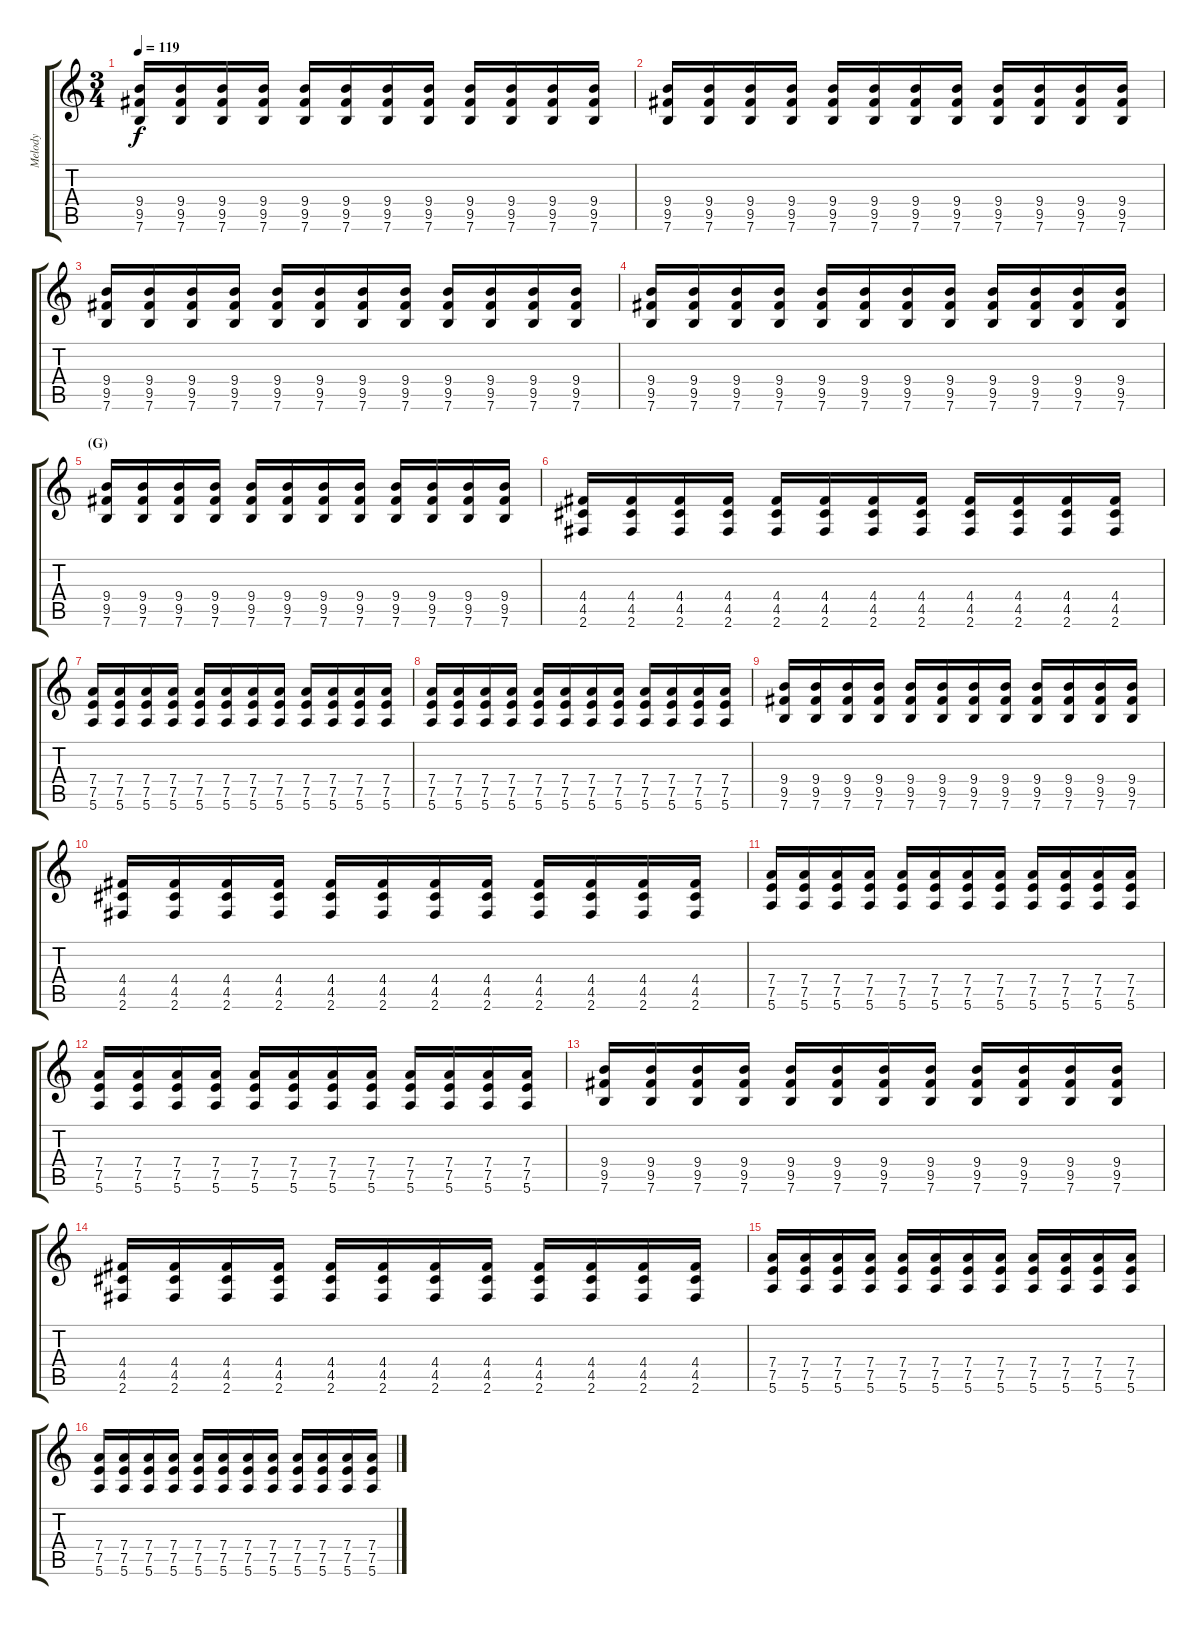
\track ("Melody" "Melody") {instrument electricguitarjazz}
\staff {score tabs}
\tuning (E4 B3 G3 D3 A2 E2) {hide}
\ts (3 4)
\tempo 119
\clef g2
\ks c
(9.4 9.5 7.6).16{dy f} (9.4 9.5 7.6).16 (9.4 9.5 7.6).16 (9.4 9.5 7.6).16 (9.4 9.5 7.6).16 (9.4 9.5 7.6).16 (9.4 9.5 7.6).16 (9.4 9.5 7.6).16 (9.4 9.5 7.6).16 (9.4 9.5 7.6).16 (9.4 9.5 7.6).16 (9.4 9.5 7.6).16 |
(9.4 9.5 7.6).16 (9.4 9.5 7.6).16 (9.4 9.5 7.6).16 (9.4 9.5 7.6).16 (9.4 9.5 7.6).16 (9.4 9.5 7.6).16 (9.4 9.5 7.6).16 (9.4 9.5 7.6).16 (9.4 9.5 7.6).16 (9.4 9.5 7.6).16 (9.4 9.5 7.6).16 (9.4 9.5 7.6).16 |
(9.4 9.5 7.6).16 (9.4 9.5 7.6).16 (9.4 9.5 7.6).16 (9.4 9.5 7.6).16 (9.4 9.5 7.6).16 (9.4 9.5 7.6).16 (9.4 9.5 7.6).16 (9.4 9.5 7.6).16 (9.4 9.5 7.6).16 (9.4 9.5 7.6).16 (9.4 9.5 7.6).16 (9.4 9.5 7.6).16 |
(9.4 9.5 7.6).16 (9.4 9.5 7.6).16 (9.4 9.5 7.6).16 (9.4 9.5 7.6).16 (9.4 9.5 7.6).16 (9.4 9.5 7.6).16 (9.4 9.5 7.6).16 (9.4 9.5 7.6).16 (9.4 9.5 7.6).16 (9.4 9.5 7.6).16 (9.4 9.5 7.6).16 (9.4 9.5 7.6).16 |
\section ("" "(G)")
(9.4 9.5 7.6).16 (9.4 9.5 7.6).16 (9.4 9.5 7.6).16 (9.4 9.5 7.6).16 (9.4 9.5 7.6).16 (9.4 9.5 7.6).16 (9.4 9.5 7.6).16 (9.4 9.5 7.6).16 (9.4 9.5 7.6).16 (9.4 9.5 7.6).16 (9.4 9.5 7.6).16 (9.4 9.5 7.6).16 |
(4.4 4.5 2.6).16 (4.4 4.5 2.6).16 (4.4 4.5 2.6).16 (4.4 4.5 2.6).16 (4.4 4.5 2.6).16 (4.4 4.5 2.6).16 (4.4 4.5 2.6).16 (4.4 4.5 2.6).16 (4.4 4.5 2.6).16 (4.4 4.5 2.6).16 (4.4 4.5 2.6).16 (4.4 4.5 2.6).16 |
(7.4 7.5 5.6).16 (7.4 7.5 5.6).16 (7.4 7.5 5.6).16 (7.4 7.5 5.6).16 (7.4 7.5 5.6).16 (7.4 7.5 5.6).16 (7.4 7.5 5.6).16 (7.4 7.5 5.6).16 (7.4 7.5 5.6).16 (7.4 7.5 5.6).16 (7.4 7.5 5.6).16 (7.4 7.5 5.6).16 |
(7.4 7.5 5.6).16 (7.4 7.5 5.6).16 (7.4 7.5 5.6).16 (7.4 7.5 5.6).16 (7.4 7.5 5.6).16 (7.4 7.5 5.6).16 (7.4 7.5 5.6).16 (7.4 7.5 5.6).16 (7.4 7.5 5.6).16 (7.4 7.5 5.6).16 (7.4 7.5 5.6).16 (7.4 7.5 5.6).16 |
(9.4 9.5 7.6).16 (9.4 9.5 7.6).16 (9.4 9.5 7.6).16 (9.4 9.5 7.6).16 (9.4 9.5 7.6).16 (9.4 9.5 7.6).16 (9.4 9.5 7.6).16 (9.4 9.5 7.6).16 (9.4 9.5 7.6).16 (9.4 9.5 7.6).16 (9.4 9.5 7.6).16 (9.4 9.5 7.6).16 |
(4.4 4.5 2.6).16 (4.4 4.5 2.6).16 (4.4 4.5 2.6).16 (4.4 4.5 2.6).16 (4.4 4.5 2.6).16 (4.4 4.5 2.6).16 (4.4 4.5 2.6).16 (4.4 4.5 2.6).16 (4.4 4.5 2.6).16 (4.4 4.5 2.6).16 (4.4 4.5 2.6).16 (4.4 4.5 2.6).16 |
(7.4 7.5 5.6).16 (7.4 7.5 5.6).16 (7.4 7.5 5.6).16 (7.4 7.5 5.6).16 (7.4 7.5 5.6).16 (7.4 7.5 5.6).16 (7.4 7.5 5.6).16 (7.4 7.5 5.6).16 (7.4 7.5 5.6).16 (7.4 7.5 5.6).16 (7.4 7.5 5.6).16 (7.4 7.5 5.6).16 |
(7.4 7.5 5.6).16 (7.4 7.5 5.6).16 (7.4 7.5 5.6).16 (7.4 7.5 5.6).16 (7.4 7.5 5.6).16 (7.4 7.5 5.6).16 (7.4 7.5 5.6).16 (7.4 7.5 5.6).16 (7.4 7.5 5.6).16 (7.4 7.5 5.6).16 (7.4 7.5 5.6).16 (7.4 7.5 5.6).16 |
(9.4 9.5 7.6).16 (9.4 9.5 7.6).16 (9.4 9.5 7.6).16 (9.4 9.5 7.6).16 (9.4 9.5 7.6).16 (9.4 9.5 7.6).16 (9.4 9.5 7.6).16 (9.4 9.5 7.6).16 (9.4 9.5 7.6).16 (9.4 9.5 7.6).16 (9.4 9.5 7.6).16 (9.4 9.5 7.6).16 |
(4.4 4.5 2.6).16 (4.4 4.5 2.6).16 (4.4 4.5 2.6).16 (4.4 4.5 2.6).16 (4.4 4.5 2.6).16 (4.4 4.5 2.6).16 (4.4 4.5 2.6).16 (4.4 4.5 2.6).16 (4.4 4.5 2.6).16 (4.4 4.5 2.6).16 (4.4 4.5 2.6).16 (4.4 4.5 2.6).16 |
(7.4 7.5 5.6).16 (7.4 7.5 5.6).16 (7.4 7.5 5.6).16 (7.4 7.5 5.6).16 (7.4 7.5 5.6).16 (7.4 7.5 5.6).16 (7.4 7.5 5.6).16 (7.4 7.5 5.6).16 (7.4 7.5 5.6).16 (7.4 7.5 5.6).16 (7.4 7.5 5.6).16 (7.4 7.5 5.6).16 |
(7.4 7.5 5.6).16 (7.4 7.5 5.6).16 (7.4 7.5 5.6).16 (7.4 7.5 5.6).16 (7.4 7.5 5.6).16 (7.4 7.5 5.6).16 (7.4 7.5 5.6).16 (7.4 7.5 5.6).16 (7.4 7.5 5.6).16 (7.4 7.5 5.6).16 (7.4 7.5 5.6).16 (7.4 7.5 5.6).16
